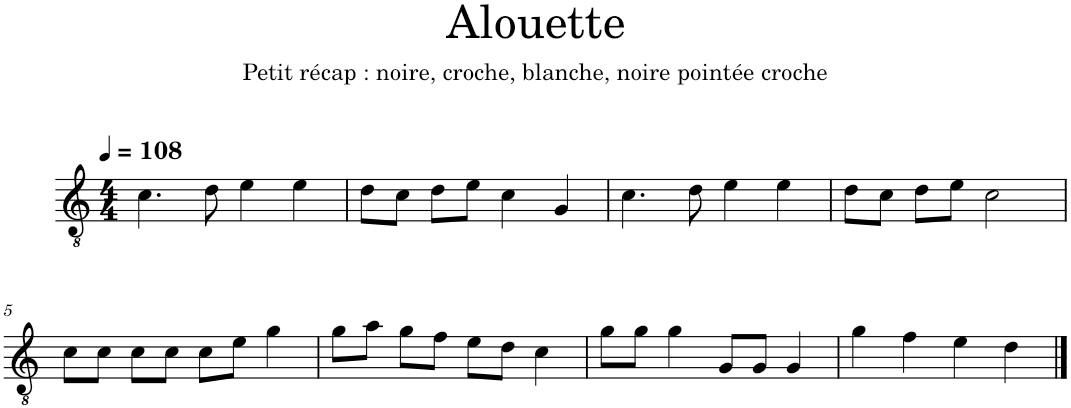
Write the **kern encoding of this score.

**kern
*part1
*staff1
*I"Guitare Classique
*I'Guit.
*clefGv2
*k[]
*M4/4
*MM108
=1
4.c\
8d\
4e\
4e\
=2
8d\L
8c\J
8d\L
8e\J
4c\
4G/
=3
4.c\
8d\
4e\
4e\
=4
8d\L
8c\J
8d\L
8e\J
2c\
!!LO:LB:g=z
=5
8c\L
8c\J
8c\L
8c\J
8c\L
8e\J
4g\
=6
8g\L
8a\J
8g\L
8f\J
8e\L
8d\J
4c\
=7
8g\L
8g\J
4g\
8G/L
8G/J
4G/
=8
4g\
4f\
4e\
4d\
==
*-
